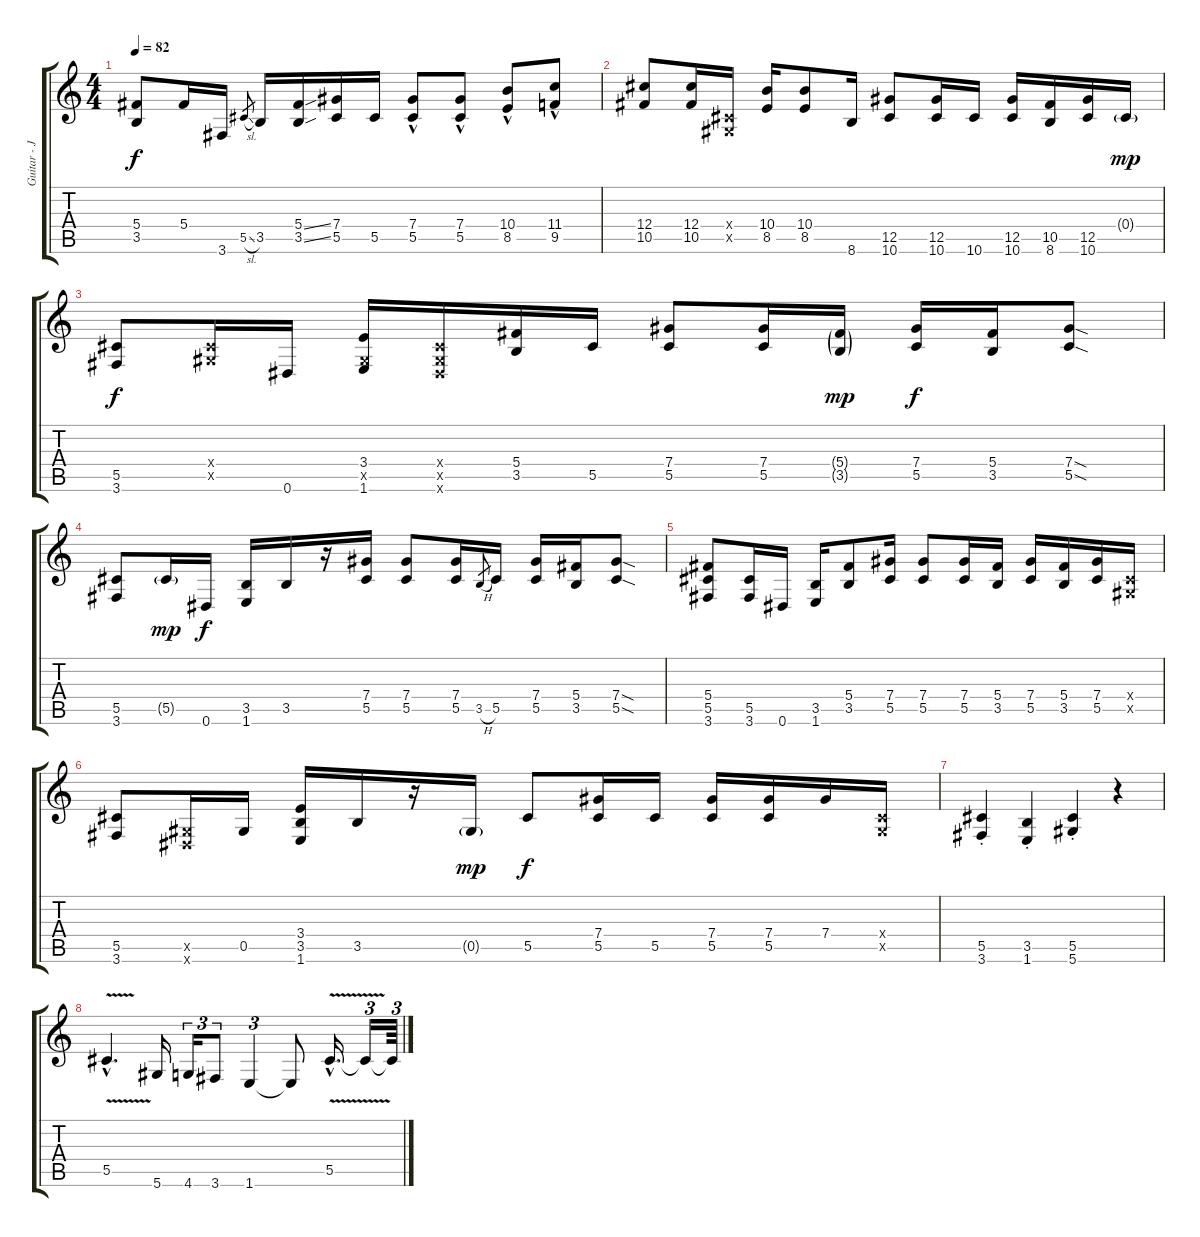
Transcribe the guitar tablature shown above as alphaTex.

\track ("Guitar - Jimi" "Guitar - J") {instrument distortionguitar}
\staff {score tabs}
\tuning (Eb4 Bb3 Gb3 Db3 Ab2 Eb2) {hide}
\ts (4 4)
\tempo 82
\clef g2
\ks c
(5.4 3.5).8{dy f} 5.4.16 3.6.16 5.5{sl}.8{gr} 3.5.16 (5.4{ss} 3.5{ss}).16 (7.4 5.5).16 5.5.16 (7.4{hac} 5.5{hac}).8 (7.4{hac} 5.5{hac}).8 (10.4{hac} 8.5{hac}).8 (11.4{hac} 9.5{hac}).8 |
(12.4 10.5).8 (12.4 10.5).16 (0.4{x} 0.5{x}).16 (10.4 8.5).16 (10.4 8.5).8 8.6.16 (12.5 10.6).8 (12.5 10.6).16 10.6.16 (12.5 10.6).16 (10.5 8.6).16 (12.5 10.6).16 0.4{g}.16{dy mp} |
(5.5 3.6).8{dy f} (0.4{x} 0.5{x}).16 0.6.16 (3.4 0.5{x} 1.6).16 (0.4{x} 0.5{x} 0.6{x}).16 (5.4 3.5).16 5.5.16 (7.4 5.5).8 (7.4 5.5).16 (5.4{g} 3.5{g}).16{dy mp} (7.4 5.5).16{dy f} (5.4 3.5).16 (7.4{sod} 5.5{sod}).8 |
(5.5 3.6).8 5.5{g}.16{dy mp} 0.6.16{dy f} (3.5 1.6).16 3.5.16 r.16 (7.4 5.5).16 (7.4 5.5).8 (7.4 5.5).16 3.5{h}.8{gr} 5.5.16 (7.4 5.5).16 (5.4 3.5).16 (7.4{sod} 5.5{sod}).8 |
(5.4 5.5 3.6).8 (5.5 3.6).16 0.6.16 (3.5 1.6).16 (5.4 3.5).8 (7.4 5.5).16 (7.4 5.5).8 (7.4 5.5).16 (5.4 3.5).16 (7.4 5.5).16 (5.4 3.5).16 (7.4 5.5).16 (0.4{x} 0.5{x}).16 |
(5.5 3.6).8 (0.5{x} 0.6{x}).16 0.5.16 (3.4 3.5 1.6).16 3.5.16 r.16 0.5{g}.16{dy mp} 5.5.8{dy f} (7.4 5.5).16 5.5.16 (7.4 5.5).16 (7.4 5.5).16 7.4.16 (0.4{x} 0.5{x}).16 |
(5.5{st} 3.6{st}).4 (3.5{st} 1.6{st}).4 (5.5{st} 5.6{st}).4 r.4 |
5.5{v hac}.4{d instrument distortionguitar} 5.6.16 4.6.16{tu (3 2)} 3.6.8{tu (3 2)} 1.6.4{tu (3 2)} 1.6{t}.8 5.5{v hac}.16{d} 5.5{t}.16{tu (3 2)} 5.5{t}.64{tu (3 2)}
